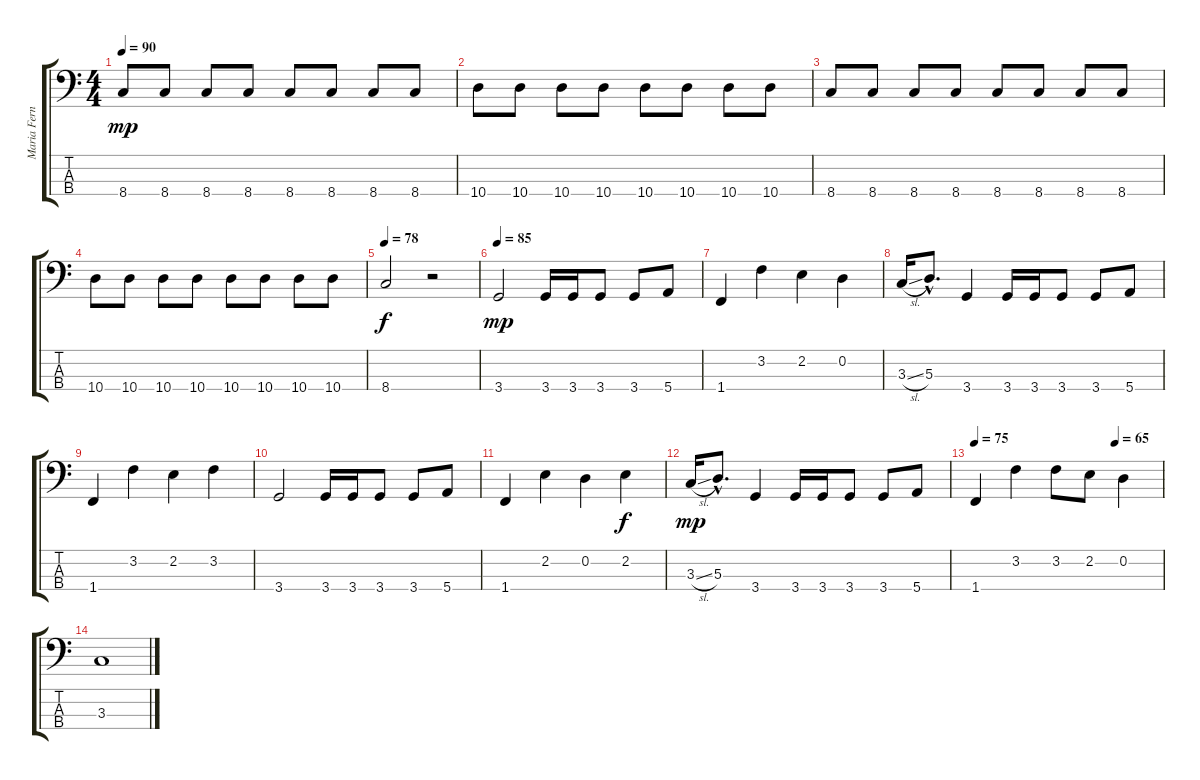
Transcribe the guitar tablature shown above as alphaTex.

\track ("Maria Fernanda Aldana (Bajo)" "Maria Fern") {instrument electricbassfinger}
\staff {score tabs}
\tuning (G2 D2 A1 E1) {hide}
\ts (4 4)
\tempo 90
\clef f4
\ks c
8.4.8{dy mp} 8.4.8 8.4.8 8.4.8 8.4.8 8.4.8 8.4.8 8.4.8 |
10.4.8 10.4.8 10.4.8 10.4.8 10.4.8 10.4.8 10.4.8 10.4.8 |
8.4.8 8.4.8 8.4.8 8.4.8 8.4.8 8.4.8 8.4.8 8.4.8 |
10.4.8 10.4.8 10.4.8 10.4.8 10.4.8 10.4.8 10.4.8 10.4.8 |
\tempo 78
8.4.2{dy f} r.2 |
\tempo 85
3.4.2{dy mp} 3.4.16 3.4.16 3.4.8 3.4.8 5.4.8 |
1.4.4 3.2.4 2.2.4 0.2.4 |
3.3{sl}.16 5.3{hac}.8{d} 3.4.4 3.4.16 3.4.16 3.4.8 3.4.8 5.4.8 |
1.4.4 3.2.4 2.2.4 3.2.4 |
3.4.2 3.4.16 3.4.16 3.4.8 3.4.8 5.4.8 |
1.4.4 2.2.4 0.2.4 2.2.4{dy f} |
3.3{sl}.16{dy mp} 5.3{hac}.8{d} 3.4.4 3.4.16 3.4.16 3.4.8 3.4.8 5.4.8 |
\tempo 75
\tempo (65 0.75)
1.4.4 3.2.4 3.2.8 2.2.8 0.2.4 |
3.3.1
